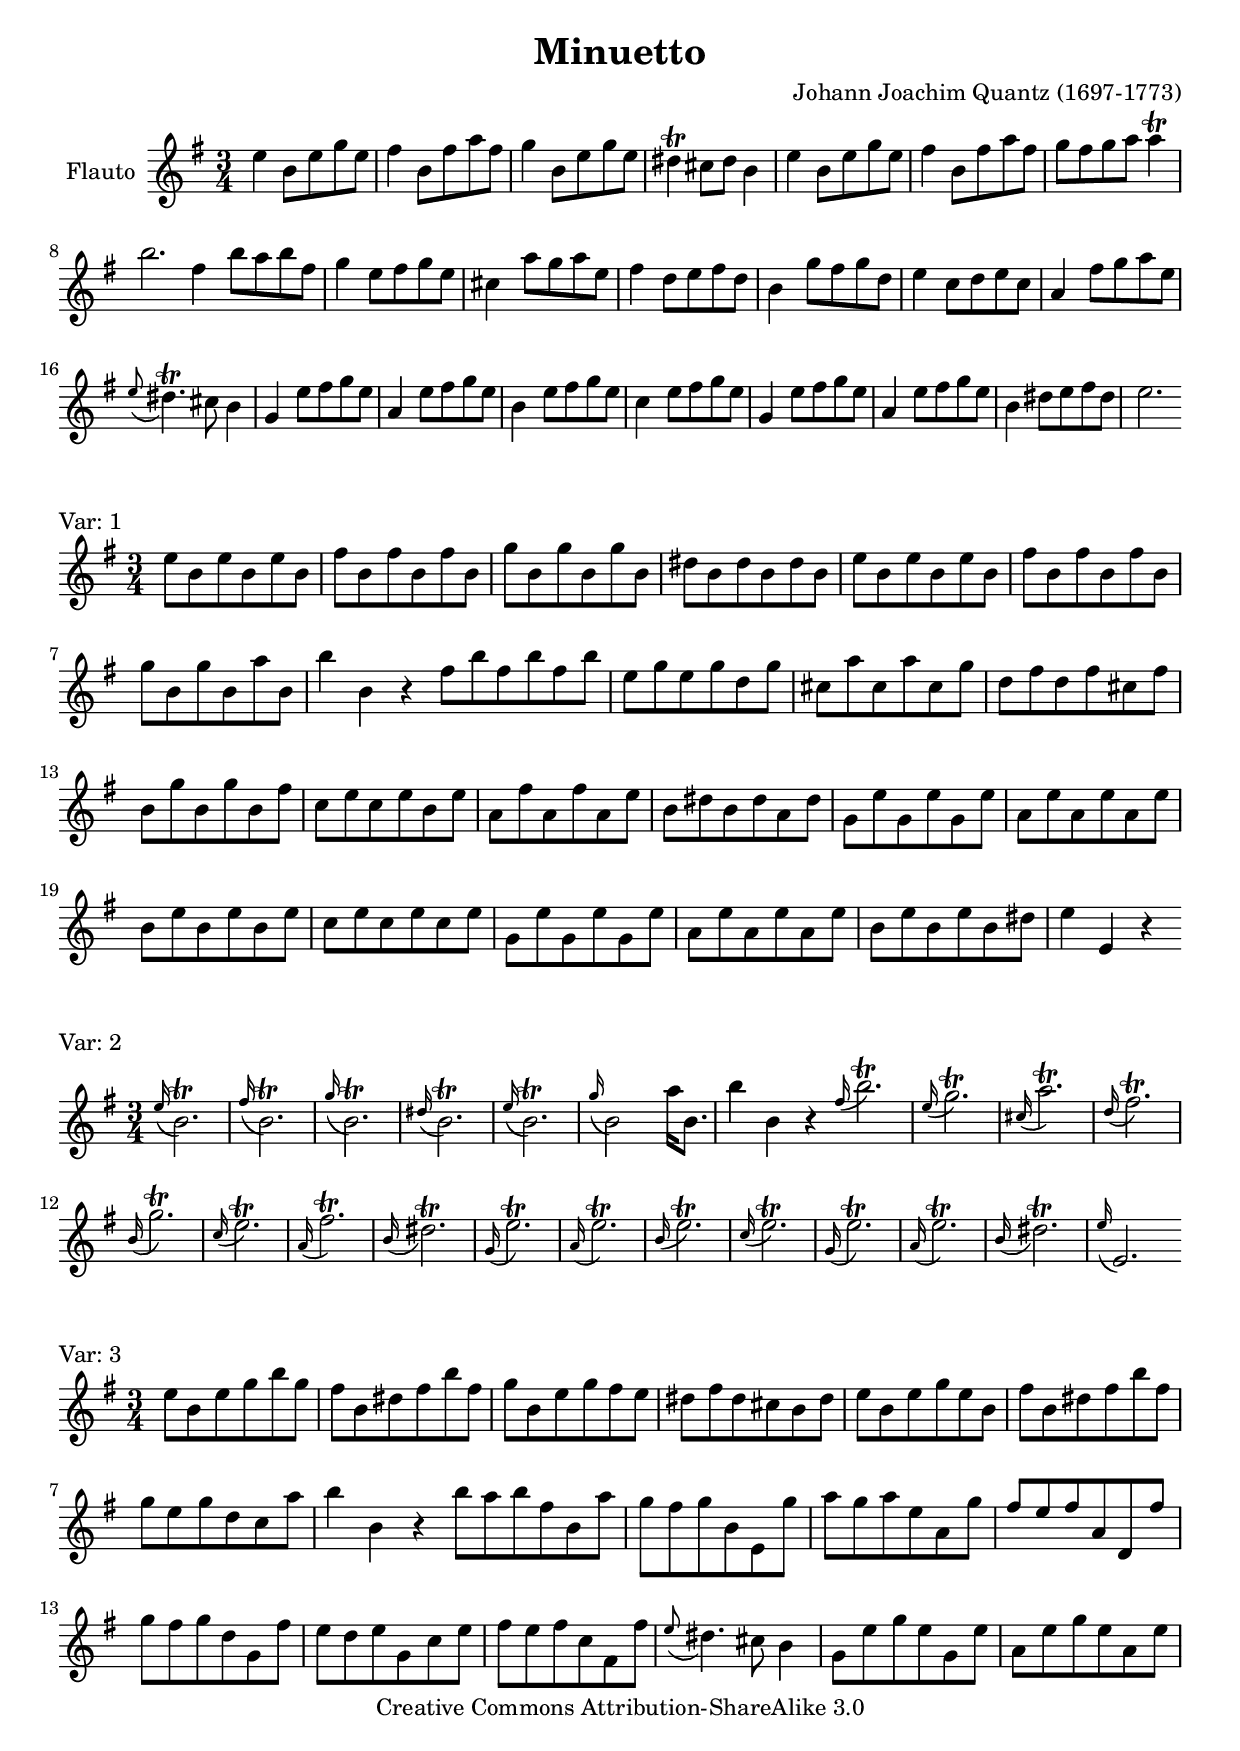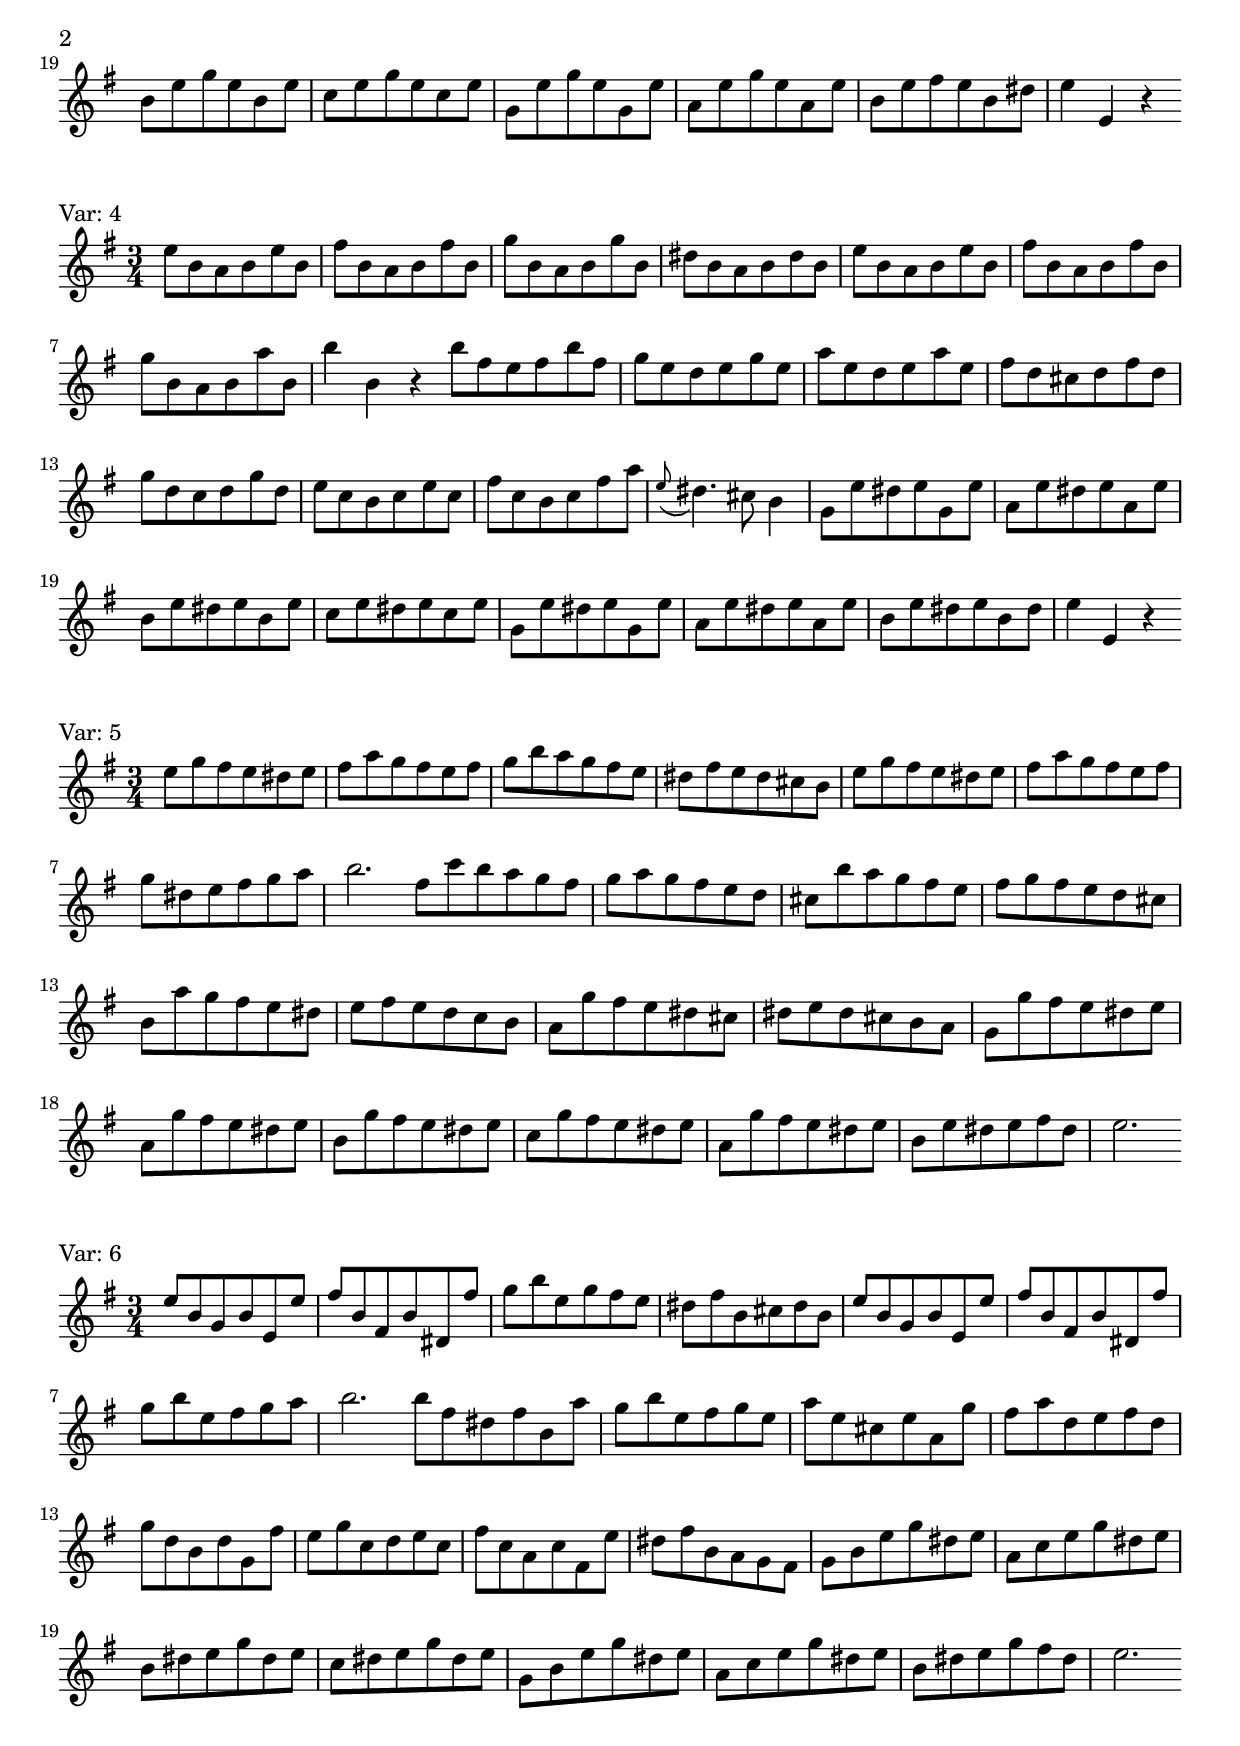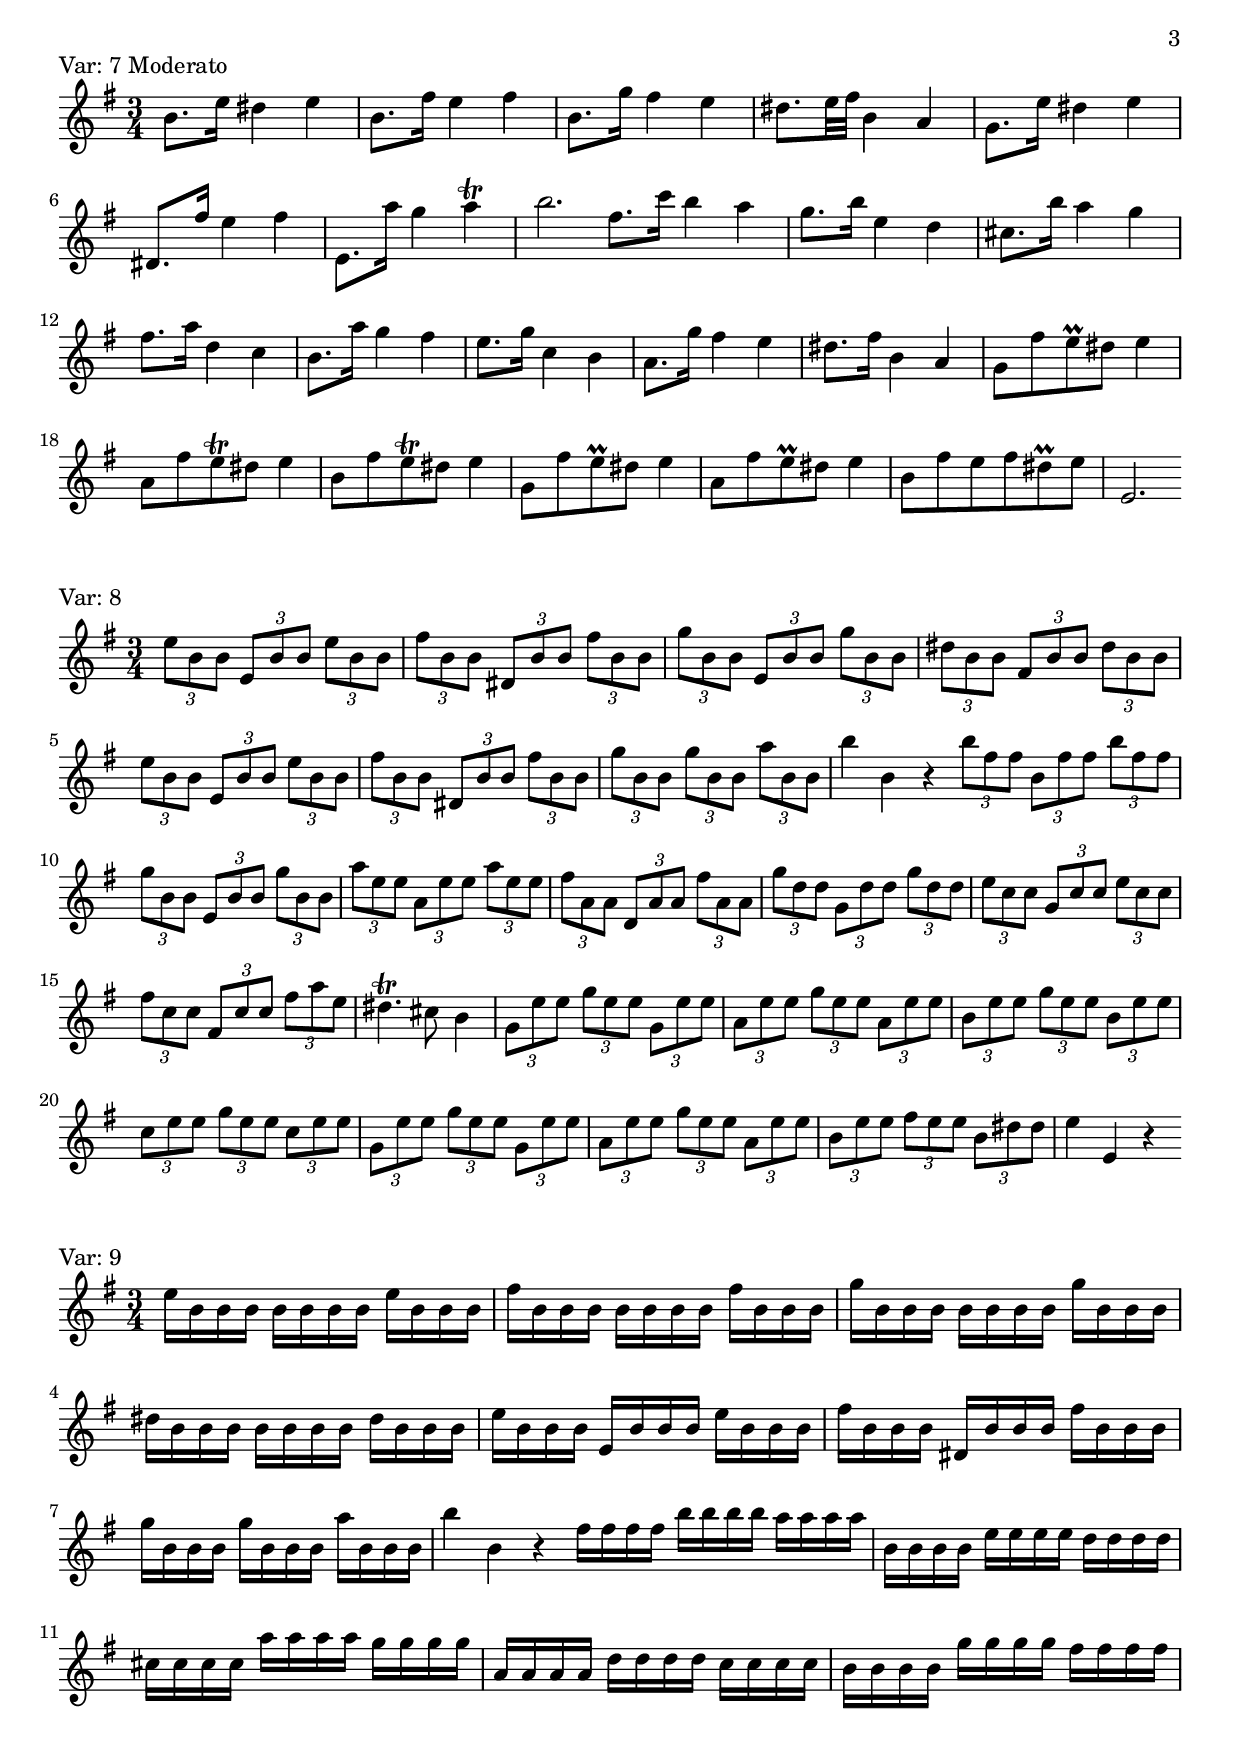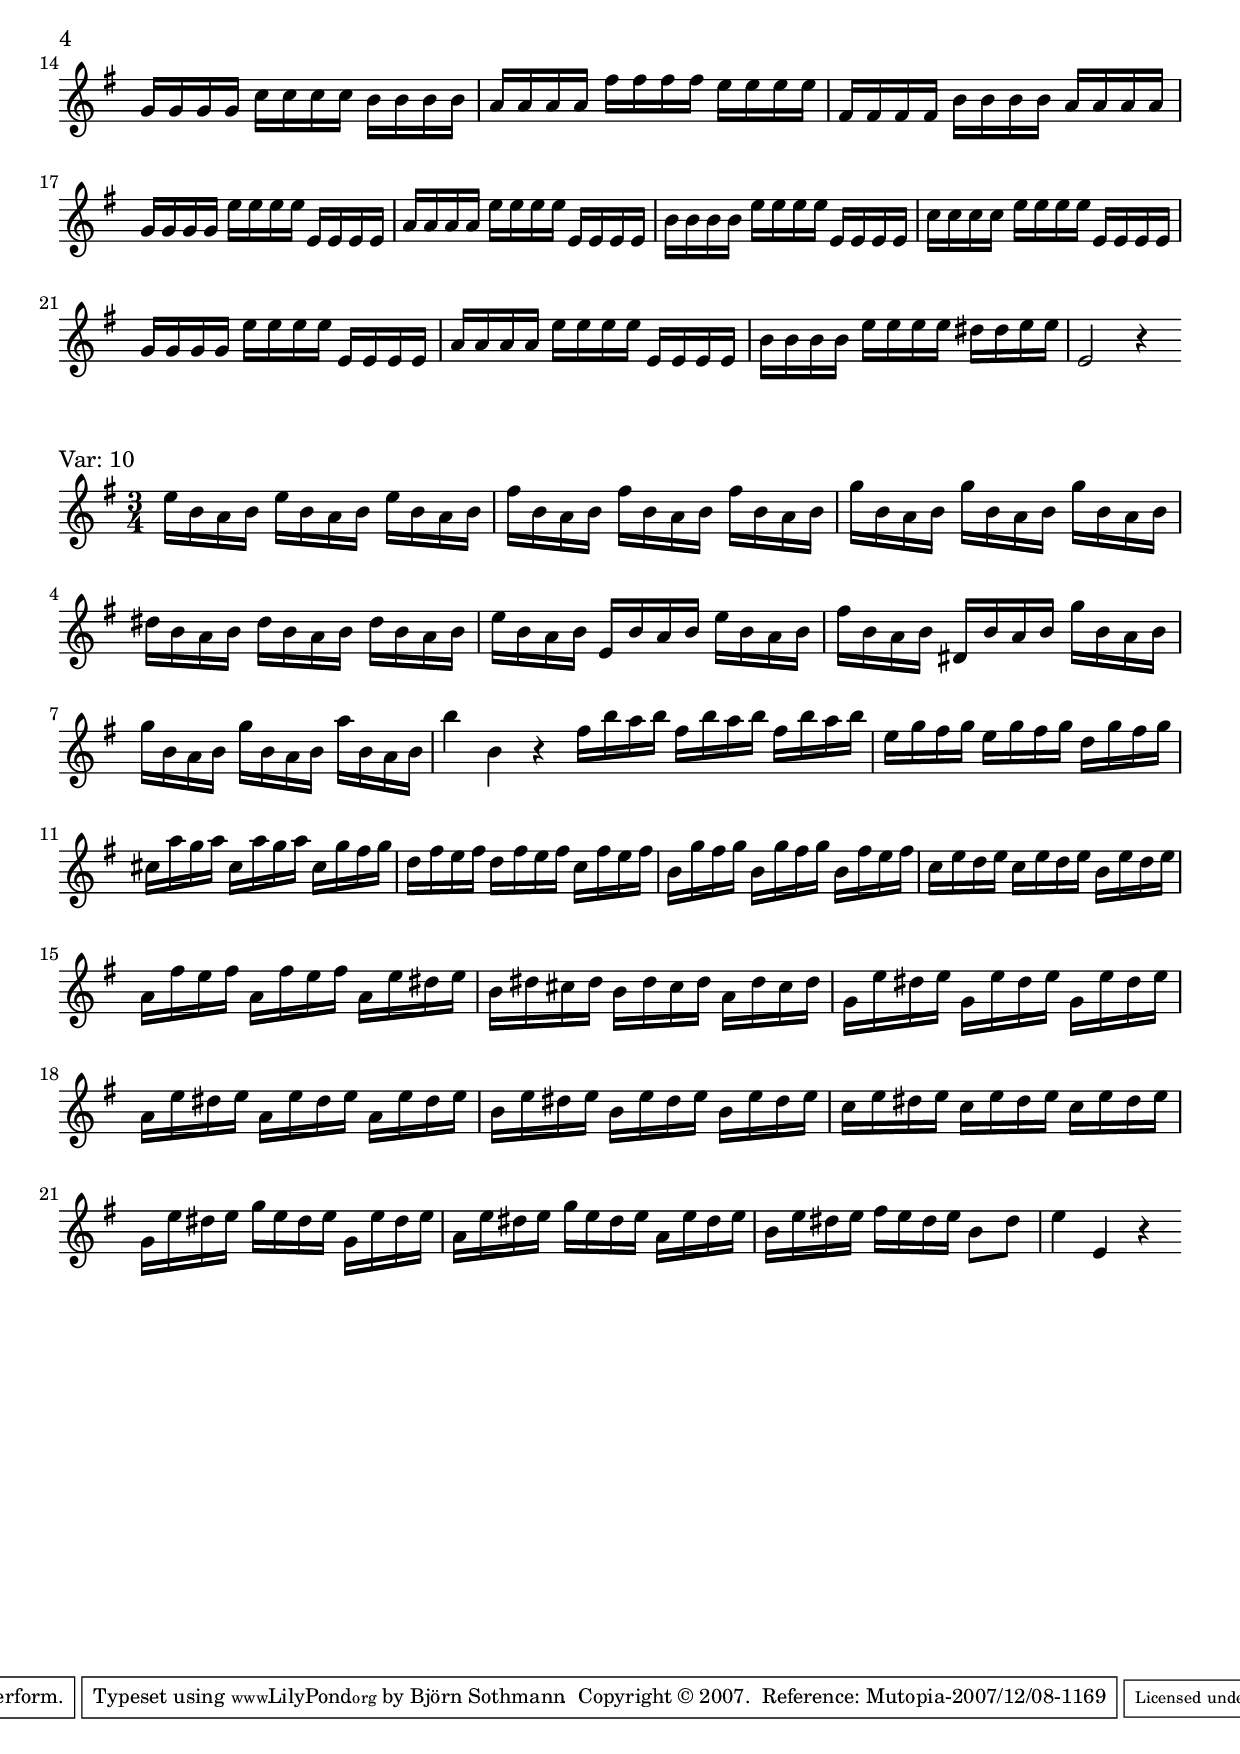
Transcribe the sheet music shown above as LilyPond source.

% Created on Sun Nov 04 15:57:25 CET 2007
\version "2.10.33"

\header {
	title = "Minuetto"
	composer = "Johann Joachim Quantz (1697-1773)"
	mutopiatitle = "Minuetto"
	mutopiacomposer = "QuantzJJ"
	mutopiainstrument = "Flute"
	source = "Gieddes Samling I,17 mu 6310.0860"
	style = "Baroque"
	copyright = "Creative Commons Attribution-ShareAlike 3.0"
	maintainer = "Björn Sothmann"
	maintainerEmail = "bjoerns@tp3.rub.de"
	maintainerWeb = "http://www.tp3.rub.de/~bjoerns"
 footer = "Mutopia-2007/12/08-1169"
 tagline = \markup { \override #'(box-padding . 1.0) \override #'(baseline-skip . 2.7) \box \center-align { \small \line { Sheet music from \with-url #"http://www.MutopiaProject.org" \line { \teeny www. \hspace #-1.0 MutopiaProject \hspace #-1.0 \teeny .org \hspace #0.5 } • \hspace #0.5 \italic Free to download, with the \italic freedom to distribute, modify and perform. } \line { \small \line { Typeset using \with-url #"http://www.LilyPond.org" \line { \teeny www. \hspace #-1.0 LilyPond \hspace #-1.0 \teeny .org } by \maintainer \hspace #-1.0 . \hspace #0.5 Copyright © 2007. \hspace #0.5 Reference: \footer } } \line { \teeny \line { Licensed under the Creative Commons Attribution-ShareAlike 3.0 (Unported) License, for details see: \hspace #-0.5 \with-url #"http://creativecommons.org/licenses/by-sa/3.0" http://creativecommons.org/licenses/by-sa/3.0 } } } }
}

\include "deutsch.ly"


staffFlute = \new Staff  {
	\time 3/4
	\override Score.MetronomeMark #'stencil = ##f
	\tempo 4 = 120 
	\set Staff.instrumentName="Flauto"
	\set Staff.midiInstrument="flute"
	\key g \major
	\clef treble
	\relative c'' {
		e4 h8 e g e |
		fis4 h,8 fis' a fis |
		g4 h,8 e g e |
		dis4\trill cis8 dis h4 |
		e h8 e g e |
		fis4 h,8 fis' a fis |
		g fis g a a4\trill |
		h2. \bar ":|:"
		fis4 h8 a h fis |
		g4 e8 fis g e |
		cis4 a'8 g a e |
		fis4 d8 e fis d |
		h4 g'8 fis g d |
		e4 c8 d e c |
		a4 fis'8 g a e |
		\appoggiatura e dis4.\trill cis8 h4 |
		g e'8 fis g e |
		a,4 e'8 fis g e |
		h4 e8 fis g e |
		c4 e8 fis g e |
		g,4 e'8 fis g e |
		a,4 e'8 fis g e |
		h4 dis8 e fis dis |
		e2.
	\bar ":|"
	}

}

staffFluteVarI = \new Staff  {
	\time 3/4
	\override Score.MetronomeMark #'stencil = ##f
	\tempo 4 = 120 
	\set Staff.midiInstrument="flute"
	\key g \major
	\clef treble
	\relative c'' {
		e8 h e h e h |
		fis' h, fis' h, fis' h, |
		g' h, g' h, g' h, |
		dis h dis h dis h |
		e h e h e h |
		fis' h, fis' h, fis' h, |
		g' h, g' h, a' h, |
		h'4 h, r \bar ":|:"
		fis'8 h fis h fis h |
		e, g e g d g |
		cis, a' cis, a' cis, g' |
		d fis d fis cis fis |
		h, g' h, g' h, fis' |
		c e c e h e |
		a, fis' a, fis' a, e' |
		h dis h dis a dis |
		g, e' g, e' g, e' |
		a, e' a, e' a, e' |
		h e h e h e |
		c e c e c e |
		g, e' g, e' g, e' |
		a, e' a, e' a, e' |
		h e h e h dis |
		e4 e, r |
	\bar ":|"
	}

}

staffFluteVarII = \new Staff  {
	\time 3/4
	\override Score.MetronomeMark #'stencil = ##f
	\tempo 4 = 120 
	\set Staff.midiInstrument="flute"
	\key g \major
	\clef treble
	\relative c'' {
		\appoggiatura e16 h2.\trill |
		\appoggiatura fis'16 h,2.\trill |
		\appoggiatura g'16 h,2.\trill |
		\appoggiatura dis16 h2.\trill |
		\appoggiatura e16 h2.\trill |
		\appoggiatura g'16 h,2 a'16 h,8. |
		h'4 h, r \bar ":|:"
		\appoggiatura fis'16 h2.\trill |
		\appoggiatura e,16 g2.\trill |
		\appoggiatura cis,16 a'2.\trill |
		\appoggiatura d,16 fis2.\trill |
		\appoggiatura h,16 g'2.\trill |
		\appoggiatura c,16 e2.\trill |
		\appoggiatura a,16 fis'2.\trill |
		\appoggiatura h,16 dis2.\trill |
		\appoggiatura g,16 e'2.\trill |
		\appoggiatura a,16 e'2.\trill |
		\appoggiatura h16 e2.\trill |
		\appoggiatura c16 e2.\trill |
		\appoggiatura g,16 e'2.\trill |
		\appoggiatura a,16 e'2.\trill |
		\appoggiatura h16 dis2.\trill |
		\appoggiatura e16 e,2.
	\bar ":|"
	}

}

staffFluteVarIII = \new Staff  {
	\time 3/4
	\override Score.MetronomeMark #'stencil = ##f
	\tempo 4 = 120 
	\set Staff.midiInstrument="flute"
	\key g \major
	\clef treble
	\relative c'' {
		e8 h e g h g |
		fis h, dis fis h fis |
		g h, e g fis e |
		dis fis dis cis h dis |
		e h e g e h |
		fis' h, dis fis h fis |
		g e g d c a' |
		h4 h, r \bar ":|:" |
		h'8 a h fis h, a' |
		g fis g h, e, g' |
		a g a e a, g' |
		fis e fis a, d, fis' |
		g fis g d g, fis' |
		e d e g, c e |
		fis e fis c fis, fis' |
		\appoggiatura e dis4. cis8 h4 |
		g8 e' g e g, e' |
		a, e' g e a, e' |
		h e g e h e |
		c e g e c e |
		g, e' g e g, e' |
		a, e' g e a, e' |
		h e fis e h dis |
		e4 e, r |
	\bar ":|"
	}

}

staffFluteVarIV = \new Staff  {
	\time 3/4
	\override Score.MetronomeMark #'stencil = ##f
	\tempo 4 = 120 
	\set Staff.midiInstrument="flute"
	\key g \major
	\clef treble
	\relative c'' {
		e8 h a h e h |
		fis' h, a h fis' h, |
		g' h, a h g' h, |
		dis h a h dis h |
		e h a h e h |
		fis' h, a h fis' h, |
		g' h, a h a' h, |
		h'4 h, r \bar ":|:" |
		h'8 fis e fis h fis |
		g e d e g e |
		a e d e a e |
		fis d cis d fis d |
		g d c d g d |
		e c h c e c |
		fis c h c fis a |
		\appoggiatura e dis4. cis8 h4 |
		g8 e' dis e g, e' |
		a, e' dis e a, e' |
		h e dis e h e |
		c e dis e c e |
		g, e' dis e g, e' |
		a, e' dis e a, e' |
		h e dis e h dis |
		e4 e, r |
	\bar ":|"
	}

}

staffFluteVarV = \new Staff  {
	\time 3/4
	\override Score.MetronomeMark #'stencil = ##f
	\tempo 4 = 120 
	\set Staff.midiInstrument="flute"
	\key g \major
	\clef treble
	\relative c'' {
		e8 g fis e dis e |
		fis a g fis e fis |
		g h a g fis e |
		dis fis e dis cis h |
		e g fis e dis e |
		fis a g fis e fis |
		g dis e fis g a |
		h2. \bar ":|:" |
		fis8 c' h a g fis |
		g a g fis e d |
		cis h' a g fis e |
		fis g fis e d cis |
		h a' g fis e dis |
		e fis e d c h |
		a g' fis e dis cis |
		dis e dis cis h a |
		g g' fis e dis e |
		a, g' fis e dis e |
		h g' fis e dis e |
		c g' fis e dis e |
		a, g' fis e dis e |
		h e dis e fis dis |
		e2. |
	\bar ":|"
	}

}

staffFluteVarVI = \new Staff  {
	\time 3/4
	\override Score.MetronomeMark #'stencil = ##f
	\tempo 4 = 120 
	\set Staff.midiInstrument="flute"
	\key g \major
	\clef treble
	\relative c'' {
		e8 h g h e, e' |
		fis h, fis h dis, fis' |
		g h e, g fis e |
		dis fis h, cis dis h |
		e h g h e, e' |
		fis h, fis h dis, fis' |
		g h e, fis g a |
		h2. \bar ":|:"
		h8 fis dis fis h, a' |
		g h e, fis g e |
		a e cis e a, g' |
		fis a d, e fis d |
		g d h d g, fis' |
		e g c, d e c |
		fis c a c fis, e' |
		dis fis h, a g fis |
		g h e g dis e |
		a, c e g dis e |
		h dis e g dis e |
		c dis e g dis e |
		g, h e g dis e |
		a, c e g dis e |
		h dis e g fis dis |
		e2. |
	\bar ":|"
	}

}

staffFluteVarVII = \new Staff  {
	\time 3/4
	\override Score.MetronomeMark #'stencil = ##f
	\tempo 4 = 100 
	\set Staff.midiInstrument="flute"
	\key g \major
	\clef treble
	\relative c'' {
		h8. e16 dis4 e |
		h8. fis'16 e4 fis |
		h,8. g'16 fis4 e |
		dis8. e32 fis h,4 a |
		g8. e'16 dis4 e |
		dis,8. fis'16 e4 fis |
		e,8. a'16 g4 a\trill |
		h2. \bar ":|:" |
		fis8. c'16 h4 a |
		g8. h16 e,4 d |
		cis8. h'16 a4 g |
		fis8. a16 d,4 c |
		h8. a'16 g4 fis |
		e8. g16 c,4 h |
		a8. g'16 fis4 e |
		dis8. fis16 h,4 a |
		g8 fis' e\prall dis e4 |
		a,8 fis' e\trill dis e4 |
		h8 fis' e\trill dis e4 |
		g,8 fis' e\prall dis e4 |
		a,8 fis' e\prall dis e4 |
		h8 fis' e fis dis\prall e |
		e,2. |
	\bar ":|"
	}

}

staffFluteVarVIII = \new Staff  {
	\time 3/4
	\override Score.MetronomeMark #'stencil = ##f
	\tempo 4 = 120 
	\set Staff.midiInstrument="flute"
	\key g \major
	\clef treble
	\relative c'' {
		\times 2/3 {e8 h h} \times 2/3 {e, h' h} \times 2/3 {e h h} |
		\times 2/3 {fis' h, h} \times 2/3 {dis, h' h} \times 2/3 {fis' h, h} |
		\times 2/3 {g' h, h} \times 2/3 {e, h' h} \times 2/3 {g' h, h} |
		\times 2/3 {dis h h} \times 2/3 {fis h h} \times 2/3 {dis h h} |
		\times 2/3 {e h h} \times 2/3 {e, h' h} \times 2/3 {e h h} |
		\times 2/3 {fis' h, h} \times 2/3 {dis, h' h} \times 2/3 {fis' h, h} |
		\times 2/3 {g' h, h} \times 2/3 {g' h, h} \times 2/3 {a' h, h} |
		h'4 h, r \bar ":|:"
		\times 2/3 {h'8 fis fis} \times 2/3 {h, fis' fis} \times 2/3 {h fis fis} |
		\times 2/3 {g h, h} \times 2/3 {e, h' h} \times 2/3 {g' h, h} |
		\times 2/3 {a' e e} \times 2/3 {a, e' e} \times 2/3 {a e e} |
		\times 2/3 {fis a, a} \times 2/3 {d, a' a} \times 2/3 {fis' a, a} |
		\times 2/3 {g' d d} \times 2/3 {g, d' d} \times 2/3 {g d d} |
		\times 2/3 {e c c} \times 2/3 {g c c} \times 2/3 {e c c} |
		\times 2/3 {fis c c} \times 2/3 {fis, c' c} \times 2/3 {fis a e} |
		dis4.\trill cis8 h4 |
		\times 2/3 {g8 e' e} \times 2/3 {g e e} \times 2/3 {g, e' e} |
		\times 2/3 {a, e' e} \times 2/3 {g e e} \times 2/3 {a, e' e} |
		\times 2/3 {h e e} \times 2/3 {g e e} \times 2/3 {h e e} |
		\times 2/3 {c e e} \times 2/3 {g e e} \times 2/3 {c e e} |
		\times 2/3 {g, e' e} \times 2/3 {g e e} \times 2/3 {g, e' e} |
		\times 2/3 {a, e' e} \times 2/3 {g e e} \times 2/3 {a, e' e} |
		\times 2/3 {h e e} \times 2/3 {fis e e} \times 2/3 {h dis dis} |
		e4 e, r |
	\bar ":|"
	}

}

staffFluteVarIX = \new Staff  {
	\time 3/4
	\override Score.MetronomeMark #'stencil = ##f
	\tempo 4 = 120 
	\set Staff.midiInstrument="flute"
	\key g \major
	\clef treble
	\relative c'' {
		e16 h h h h h h h e h h h |
		fis' h, h h h h h h fis' h, h h |
		g' h, h h h h h h g' h, h h |
		dis h h h h h h h dis h h h |
		e h h h e, h' h h e h h h |
		fis' h, h h dis, h' h h fis' h, h h |
		g' h, h h g' h, h h a' h, h h |
		h'4 h, r \bar ":|" |
		fis'16 fis fis fis h h h h a a a a |
		h, h h h e e e e d d d d |
		cis cis cis cis a' a a a g g g g |
		a, a a a d d d d c c c c |
		h h h h g' g g g fis fis fis fis |
		g, g g g c c c c h h h h |
		a a a a fis' fis fis fis e e e e |
		fis, fis fis fis h h h h a a a a |
		g g g g e' e e e e, e e e |
		a a a a e' e e e e, e e e |
		h' h h h e e e e e, e e e |
		c' c c c e e e e e, e e e |
		g g g g e' e e e e, e e e |
		a a a a e' e e e e, e e e |
		h' h h h e e e e dis dis e e |
		e,2 r4 |
	\bar ":|"
	}

}

staffFluteVarX = \new Staff  {
	\time 3/4
	\override Score.MetronomeMark #'stencil = ##f
	\tempo 4 = 120 
	\set Staff.midiInstrument="flute"
	\key g \major
	\clef treble
	\relative c'' {
		e16 h a h e h a h e h a h |
		fis' h, a h fis' h, a h fis' h, a h |
		g' h, a h g' h, a h g' h, a h |
		dis h a h dis h a h dis h a h |
		e h a h e, h' a h e h a h |
		fis' h, a h dis, h' a h g' h, a h |
		g' h, a h g' h, a h a' h, a h |
		h'4 h, r \bar ":|" |
		fis'16 h a h fis h a h fis h a h |
		e, g fis g e g fis g d g fis g |
		cis, a' g a cis, a' g a cis, g' fis g |
		d fis e fis d fis e fis c fis e fis |
		h, g' fis g h, g' fis g h, fis' e fis |
		c e d e c e d e h e d e |
		a, fis' e fis a, fis' e fis a, e' dis e |
		h dis cis dis h dis cis dis a dis cis dis |
		g, e' dis e g, e' dis e g, e' dis e |
		a, e' dis e a, e' dis e a, e' dis e |
		h e dis e h e dis e h e dis e |
		c e dis e c e dis e c e dis e |
		g, e' dis e g e dis e g, e' dis e |
		a, e' dis e g e dis e a, e' dis e |
		h e dis e fis e dis e h8 dis |
		e4 e, r |
	\bar ":|"
	}

}

\score {
	<<
		\staffFlute
	>>
	
	\midi {
	}

	\layout  {
	}
}

\score {
	<<
		\staffFluteVarI
	>>
	
	\header{
	piece = "Var: 1"
	}
	
	\midi {
	}

	\layout  {
		indent = 0
	}
}

\score {
	<<
		\staffFluteVarII
	>>
	
	\header{
	piece = "Var: 2"
	}
	
	\midi {
	}

	\layout  {
		indent = 0
	}
}

\score {
	<<
		\staffFluteVarIII
	>>
	
	\header{
	piece = "Var: 3"
	}
	
	\midi {
	}

	\layout  {
		indent = 0
	}
}

\score {
	<<
		\staffFluteVarIV
	>>
	
	\header{
	piece = "Var: 4"
	}
	
	\midi {
	}

	\layout  {
		indent = 0
	}
}

\score {
	<<
		\staffFluteVarV
	>>
	
	\header{
	piece = "Var: 5"
	}
	
	\midi {
	}

	\layout  {
		indent = 0
	}
}

\score {
	<<
		\staffFluteVarVI
	>>
	
	\header{
	piece = "Var: 6"
	}
	
	\midi {
	}

	\layout  {
		indent = 0
	}
}

\score {
	<<
		\staffFluteVarVII
	>>
	
	\header{
	piece = "Var: 7 Moderato"
	}
	
	\midi {
	}

	\layout  {
		indent = 0
	}
}

\score {
	<<
		\staffFluteVarVIII
	>>
	
	\header{
	piece = "Var: 8"
	}
	
	\midi {
	}

	\layout  {
		indent = 0
	}
}

\score {
	<<
		\staffFluteVarIX
	>>
	
	\header{
	piece = "Var: 9"
	}
	
	\midi {
	}

	\layout  {
		indent = 0
	}
}

\score {
	<<
		\staffFluteVarX
	>>
	
	\header{
	piece = "Var: 10"
	}
	
	\midi {
	}

	\layout  {
		indent = 0
	}
}

\paper {
}

